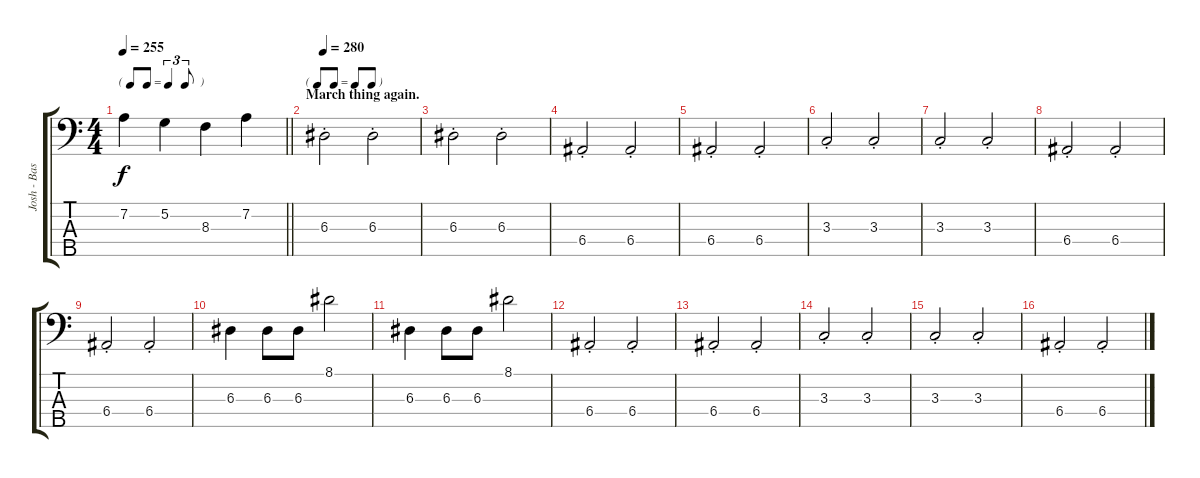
\track ("Josh - Bass" "Josh - Bas") {instrument electricbassfinger}
\staff {score tabs}
\tuning (G2 D2 A1 E1 B0) {hide}
\ts (4 4)
\tf triplet8th
\tempo 255
\clef f4
\barLineRight lightlight
\ks c
7.2.4{dy f} 5.2.4 8.3.4 7.2.4 |
\tf none
\section ("" "March thing again.")
\tempo 280
6.3{st}.2 6.3{st}.2 |
6.3{st}.2 6.3{st}.2 |
6.4{st}.2 6.4{st}.2 |
6.4{st}.2 6.4{st}.2 |
3.3{st}.2 3.3{st}.2 |
3.3{st}.2 3.3{st}.2 |
6.4{st}.2 6.4{st}.2 |
6.4{st}.2 6.4{st}.2 |
6.3.4 6.3.8 6.3.8 8.1.2 |
6.3.4 6.3.8 6.3.8 8.1.2 |
6.4{st}.2 6.4{st}.2 |
6.4{st}.2 6.4{st}.2 |
3.3{st}.2 3.3{st}.2 |
3.3{st}.2 3.3{st}.2 |
6.4{st}.2 6.4{st}.2
